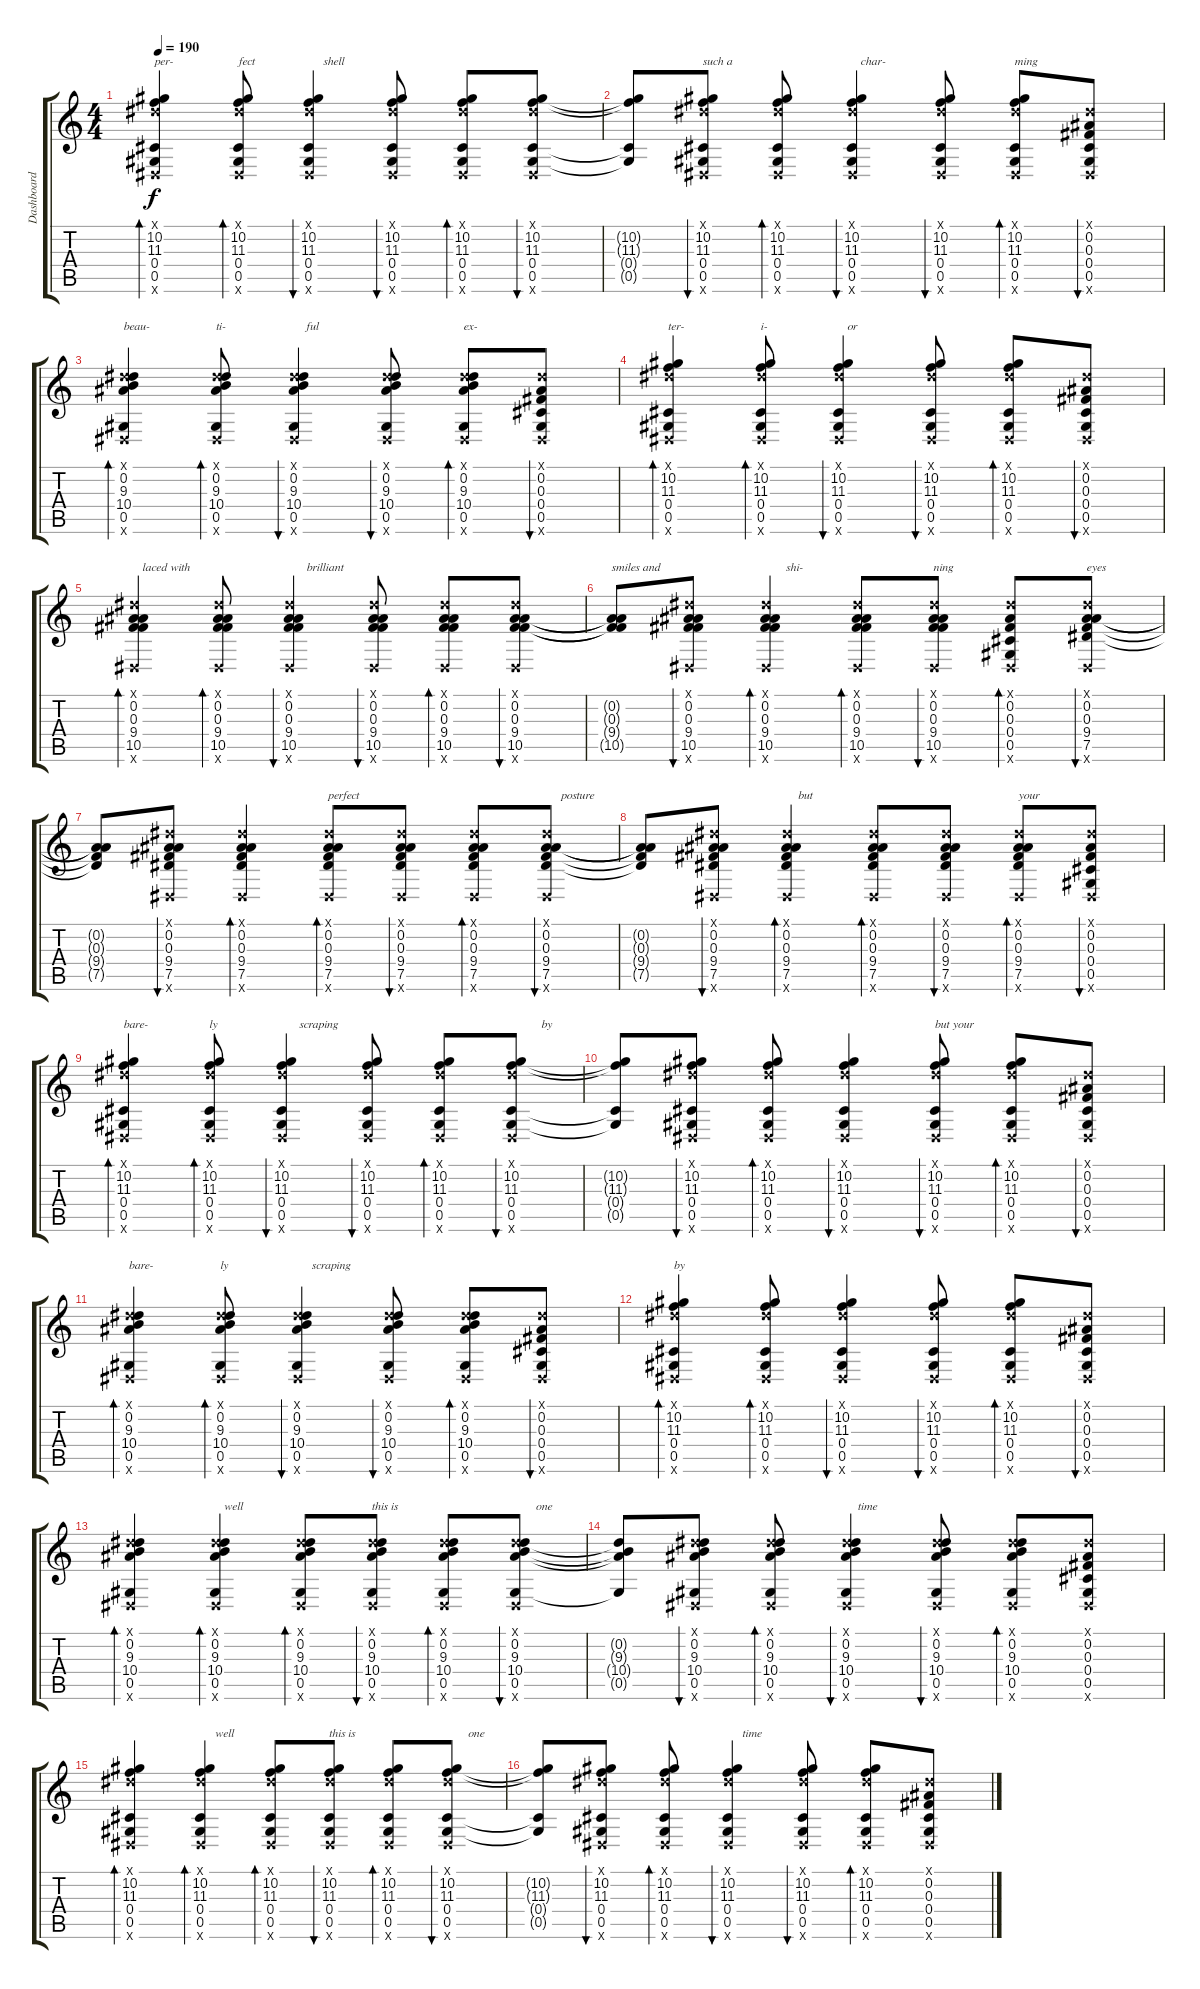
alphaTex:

\track ("Dashboard Confessional" "Dashboard ") {instrument acousticguitarsteel}
\staff {score tabs}
\tuning (Eb4 Bb3 Gb3 Db3 Ab2 Eb2) {hide}
\ts (4 4)
\tempo 190
\clef g2
\ks c
(0.1{x} 10.2 11.3 0.4 0.5 0.6{x}).4{bd 60 txt "per-" dy f} (0.1{x} 10.2 11.3 0.4 0.5 0.6{x}).8{bd 60 txt "fect"} (0.1{x} 10.2 11.3 0.4 0.5 0.6{x}).4{bu 60 txt "     shell"} (0.1{x} 10.2 11.3 0.4 0.5 0.6{x}).8{bu 60} (0.1{x} 10.2 11.3 0.4 0.5 0.6{x}).8{bd 60} (0.1{x} 10.2 11.3 0.4 0.5 0.6{x}).8{bu 60} |
(10.2{t} 11.3{t} 0.4{t} 0.5{t}).8 (0.1{x} 10.2 11.3 0.4 0.5 0.6{x}).8{bu 60 txt "such a"} (0.1{x} 10.2 11.3 0.4 0.5 0.6{x}).8{bd 60} (0.1{x} 10.2 11.3 0.4 0.5 0.6{x}).4{bu 60 txt "   char-"} (0.1{x} 10.2 11.3 0.4 0.5 0.6{x}).8{bu 60} (0.1{x} 10.2 11.3 0.4 0.5 0.6{x}).8{bd 60 txt "ming"} (0.1{x} 0.2 0.3 0.4 0.5 0.6{x}).8{bu 60} |
(0.1{x} 0.2 9.3 10.4 0.5 0.6{x}).4{bd 60 txt "beau-"} (0.1{x} 0.2 9.3 10.4 0.5 0.6{x}).8{bd 60 txt "ti-"} (0.1{x} 0.2 9.3 10.4 0.5 0.6{x}).4{bu 60 txt "    ful"} (0.1{x} 0.2 9.3 10.4 0.5 0.6{x}).8{bu 60} (0.1{x} 0.2 9.3 10.4 0.5 0.6{x}).8{bd 60 txt "ex-"} (0.1{x} 0.2 0.3 0.4 0.5 0.6{x}).8{bu 60} |
(0.1{x} 10.2 11.3 0.4 0.5 0.6{x}).4{bd 60 txt "ter-"} (0.1{x} 10.2 11.3 0.4 0.5 0.6{x}).8{bd 60 txt "i-"} (0.1{x} 10.2 11.3 0.4 0.5 0.6{x}).4{bu 60 txt "   or"} (0.1{x} 10.2 11.3 0.4 0.5 0.6{x}).8{bu 60} (0.1{x} 10.2 11.3 0.4 0.5 0.6{x}).8{bd 60} (0.1{x} 0.2 0.3 0.4 0.5 0.6{x}).8{bu 60} |
(0.1{x} 0.2 0.3 9.4 10.5 0.6{x}).4{bd 60 txt "   laced with"} (0.1{x} 0.2 0.3 9.4 10.5 0.6{x}).8{bd 60} (0.1{x} 0.2 0.3 9.4 10.5 0.6{x}).4{bu 60 txt "      brilliant"} (0.1{x} 0.2 0.3 9.4 10.5 0.6{x}).8{bu 60} (0.1{x} 0.2 0.3 9.4 10.5 0.6{x}).8{bd 60} (0.1{x} 0.2 0.3 9.4 10.5 0.6{x}).8{bu 60} |
(0.2{t} 0.3{t} 9.4{t} 10.5{t}).8{txt "smiles and"} (0.1{x} 0.2 0.3 9.4 10.5 0.6{x}).8{bu 60} (0.1{x} 0.2 0.3 9.4 10.5 0.6{x}).4{bd 30 txt "       shi-"} (0.1{x} 0.2 0.3 9.4 10.5 0.6{x}).8{bd 30} (0.1{x} 0.2 0.3 9.4 10.5 0.6{x}).8{bu 60 txt "ning"} (0.1{x} 0.2 0.3 0.4 0.5 0.6{x}).8{bd 60} (0.1{x} 0.2 0.3 9.4 7.5 0.6{x}).8{bu 60 txt "eyes"} |
(0.2{t} 0.3{t} 9.4{t} 7.5{t}).8 (0.1{x} 0.2 0.3 9.4 7.5 0.6{x}).8{bu 30} (0.1{x} 0.2 0.3 9.4 7.5 0.6{x}).4{bd 30} (0.1{x} 0.2 0.3 9.4 7.5 0.6{x}).8{bd 30 txt "perfect"} (0.1{x} 0.2 0.3 9.4 7.5 0.6{x}).8{bu 30} (0.1{x} 0.2 0.3 9.4 7.5 0.6{x}).8{bd 30} (0.1{x} 0.2 0.3 9.4 7.5 0.6{x}).8{bu 30 txt "     posture"} |
(0.2{t} 0.3{t} 9.4{t} 7.5{t}).8 (0.1{x} 0.2 0.3 9.4 7.5 0.6{x}).8{bu 30} (0.1{x} 0.2 0.3 9.4 7.5 0.6{x}).4{bd 30 txt "    but"} (0.1{x} 0.2 0.3 9.4 7.5 0.6{x}).8{bd 30} (0.1{x} 0.2 0.3 9.4 7.5 0.6{x}).8{bu 30} (0.1{x} 0.2 0.3 9.4 7.5 0.6{x}).8{bd 30 txt "your"} (0.1{x} 0.2 0.3 0.4 0.5 0.6{x}).8{bu 30} |
(0.1{x} 10.2 11.3 0.4 0.5 0.6{x}).4{bd 60 txt "bare-"} (0.1{x} 10.2 11.3 0.4 0.5 0.6{x}).8{bd 60 txt "ly"} (0.1{x} 10.2 11.3 0.4 0.5 0.6{x}).4{bu 60 txt "      scraping"} (0.1{x} 10.2 11.3 0.4 0.5 0.6{x}).8{bu 60} (0.1{x} 10.2 11.3 0.4 0.5 0.6{x}).8{bd 60} (0.1{x} 10.2 11.3 0.4 0.5 0.6{x}).8{bu 60 txt "          by"} |
(10.2{t} 11.3{t} 0.4{t} 0.5{t}).8 (0.1{x} 10.2 11.3 0.4 0.5 0.6{x}).8{bu 60} (0.1{x} 10.2 11.3 0.4 0.5 0.6{x}).8{bd 60} (0.1{x} 10.2 11.3 0.4 0.5 0.6{x}).4{bu 60} (0.1{x} 10.2 11.3 0.4 0.5 0.6{x}).8{bu 60 txt "but your"} (0.1{x} 10.2 11.3 0.4 0.5 0.6{x}).8{bd 60} (0.1{x} 0.2 0.3 0.4 0.5 0.6{x}).8{bu 60} |
(0.1{x} 0.2 9.3 10.4 0.5 0.6{x}).4{bd 60 txt "bare-"} (0.1{x} 0.2 9.3 10.4 0.5 0.6{x}).8{bd 60 txt "ly"} (0.1{x} 0.2 9.3 10.4 0.5 0.6{x}).4{bu 60 txt "     scraping"} (0.1{x} 0.2 9.3 10.4 0.5 0.6{x}).8{bu 60} (0.1{x} 0.2 9.3 10.4 0.5 0.6{x}).8{bd 60} (0.1{x} 0.2 0.3 0.4 0.5 0.6{x}).8{bu 60} |
(0.1{x} 10.2 11.3 0.4 0.5 0.6{x}).4{bd 60 txt "by"} (0.1{x} 10.2 11.3 0.4 0.5 0.6{x}).8{bd 60} (0.1{x} 10.2 11.3 0.4 0.5 0.6{x}).4{bu 60} (0.1{x} 10.2 11.3 0.4 0.5 0.6{x}).8{bu 60} (0.1{x} 10.2 11.3 0.4 0.5 0.6{x}).8{bd 60} (0.1{x} 0.2 0.3 0.4 0.5 0.6{x}).8{bu 60} |
(0.1{x} 0.2 9.3 10.4 0.5 0.6{x}).4{bd 60} (0.1{x} 0.2 9.3 10.4 0.5 0.6{x}).4{bd 60 txt "   well"} (0.1{x} 0.2 9.3 10.4 0.5 0.6{x}).8{bd 60} (0.1{x} 0.2 9.3 10.4 0.5 0.6{x}).8{bu 60 txt "this is"} (0.1{x} 0.2 9.3 10.4 0.5 0.6{x}).8{bd 60} (0.1{x} 0.2 9.3 10.4 0.5 0.6{x}).8{bu 60 txt "       one"} |
(0.2{t} 9.3{t} 10.4{t} 0.5{t}).8 (0.1{x} 0.2 9.3 10.4 0.5 0.6{x}).8{bu 60} (0.1{x} 0.2 9.3 10.4 0.5 0.6{x}).8{bd 60} (0.1{x} 0.2 9.3 10.4 0.5 0.6{x}).4{bu 60 txt "    time"} (0.1{x} 0.2 9.3 10.4 0.5 0.6{x}).8{bu 60} (0.1{x} 0.2 9.3 10.4 0.5 0.6{x}).8{bd 60} (0.1{x} 0.2 0.3 0.4 0.5 0.6{x}).8 |
(0.1{x} 10.2 11.3 0.4 0.5 0.6{x}).4{bd 60} (0.1{x} 10.2 11.3 0.4 0.5 0.6{x}).4{bd 60 txt "     well"} (0.1{x} 10.2 11.3 0.4 0.5 0.6{x}).8{bd 60} (0.1{x} 10.2 11.3 0.4 0.5 0.6{x}).8{bu 60 txt "this is"} (0.1{x} 10.2 11.3 0.4 0.5 0.6{x}).8{bd 60} (0.1{x} 10.2 11.3 0.4 0.5 0.6{x}).8{bu 60 txt "       one"} |
(10.2{t} 11.3{t} 0.4{t} 0.5{t}).8 (0.1{x} 10.2 11.3 0.4 0.5 0.6{x}).8{bu 60} (0.1{x} 10.2 11.3 0.4 0.5 0.6{x}).8{bd 60} (0.1{x} 10.2 11.3 0.4 0.5 0.6{x}).4{bu 60 txt "     time"} (0.1{x} 10.2 11.3 0.4 0.5 0.6{x}).8{bu 60} (0.1{x} 10.2 11.3 0.4 0.5 0.6{x}).8{bd 60} (0.1{x} 0.2 0.3 0.4 0.5 0.6{x}).8
